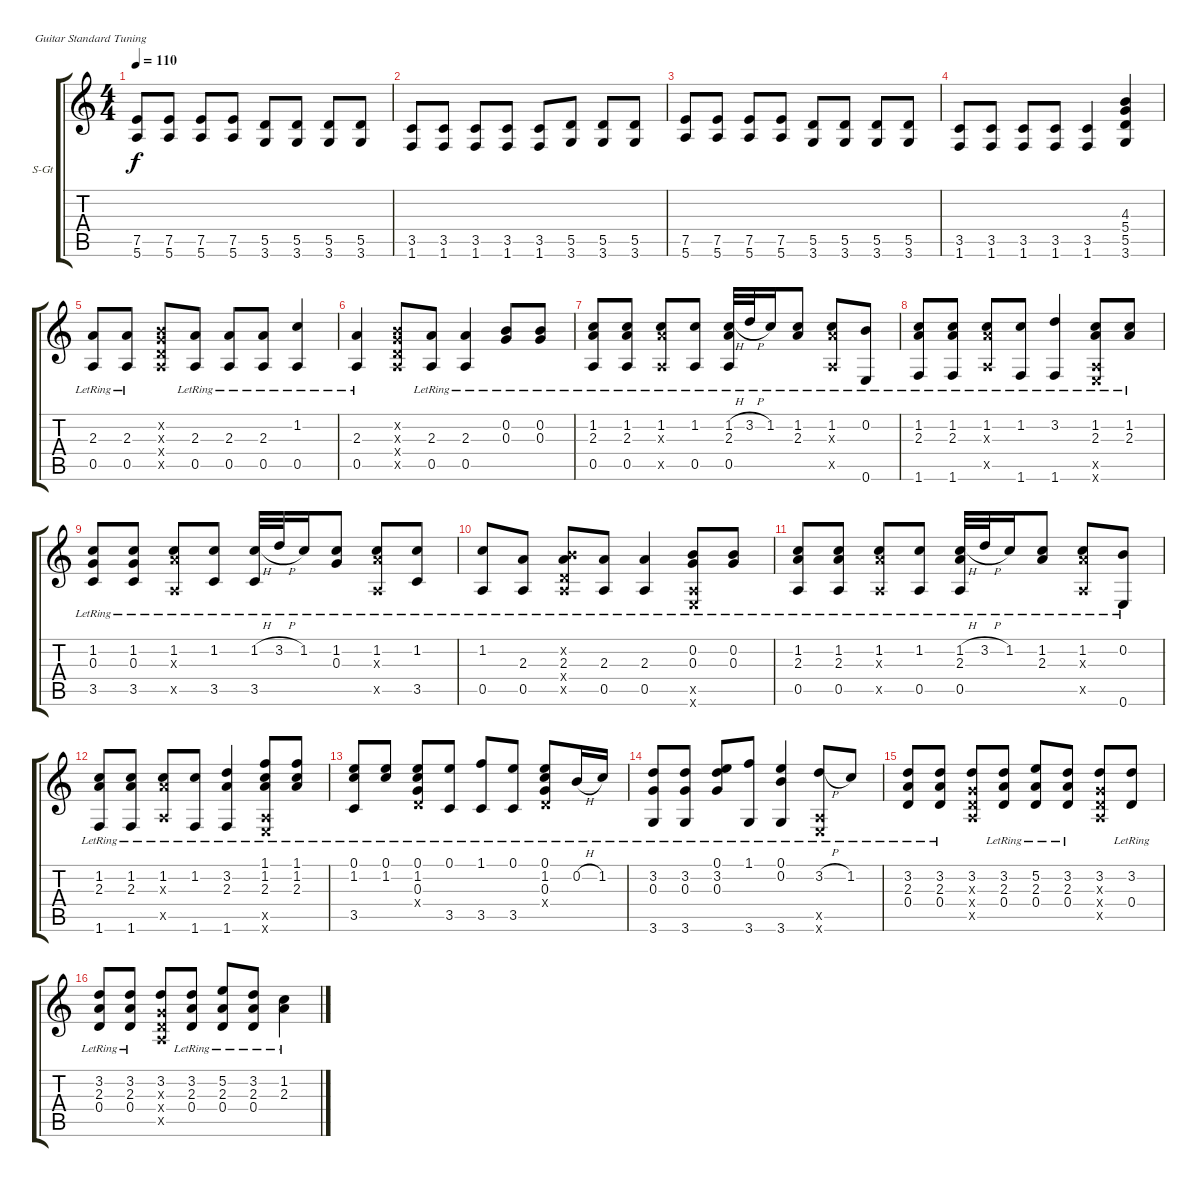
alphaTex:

\defaultSystemsLayout 4
\bracketExtendMode groupsimilarinstruments
\firstSystemTrackNameOrientation horizontal
\otherSystemsTrackNameOrientation horizontal
\track ("Steel Guitar" "S-Gt") {instrument acousticguitarsteel}
\staff {score tabs}
\tuning (E4 B3 G3 D3 A2 E2)
\ts (4 4)
\tempo 110
\clef g2
\scale
0.5
\ks c
(7.5 5.6).8{dy f} (7.5 5.6).8 (7.5 5.6).8 (7.5 5.6).8 (5.5 3.6).8 (5.5 3.6).8 (5.5 3.6).8 (3.6 5.5).8 |
\scale
0.5 (1.6 3.5).8 (1.6 3.5).8 (1.6 3.5).8 (1.6 3.5).8 (1.6 3.5).8 (3.6 5.5).8 (3.6 5.5).8 (5.5 3.6).8 |
\scale
0.531561 (7.5 5.6).8 (7.5 5.6).8 (7.5 5.6).8 (7.5 5.6).8 (5.5 3.6).8 (5.5 3.6).8 (5.5 3.6).8 (3.6 5.5).8 |
\scale
0.468439 (1.6 3.5).8 (1.6 3.5).8 (1.6 3.5).8 (1.6 3.5).8 (1.6 3.5).4 (3.6 5.5 5.4 4.3).4 |
\scale
0.516295 (2.3{lr} 0.5{lr}).8 (2.3{lr} 0.5{lr}).8 (0.2{x} 0.3{x} 0.4{x} 0.5{x}).8 (2.3{lr} 0.5{lr}).8 (2.3{lr} 0.5{lr}).8 (2.3{lr} 0.5{lr}).8 (1.2{lr} 0.5{lr}).4 |
\scale
0.483705 (2.3{lr} 0.5{lr}).4 (0.2{x} 0.3{x} 0.4{x} 0.5{x}).8 (2.3{lr} 0.5{lr}).8 (2.3{lr} 0.5{lr}).4 (0.2{lr} 0.3{lr}).8 (0.2{lr} 0.3{lr}).8 |
\scale
0.588798 (1.2{lr} 2.3{lr} 0.5{lr}).8 (1.2{lr} 2.3{lr} 0.5{lr}).8 (1.2{lr} 2.3{x} 0.5{x}).8 (1.2{lr} 0.5{lr}).8 (1.2{h lr} 2.3{lr} 0.5{lr}).32 3.2{h lr}.32 1.2{lr}.16 (1.2{lr} 2.3{lr}).8 (1.2{lr} 2.3{x} 0.5{x}).8 (0.2{lr} 0.6{lr}).8 |
\scale
0.411202 (1.2{lr} 2.3{lr} 1.6{lr}).8 (1.2{lr} 2.3{lr} 1.6{lr}).8 (1.2{lr} 2.3{x} 0.5{x}).8 (1.2{lr} 1.6{lr}).8 (3.2{lr} 1.6{lr}).4 (1.2{lr} 2.3{lr} 0.5{x} 0.6{x}).8 (1.2{lr} 2.3{lr}).8 |
\scale
0.584011 (1.2{lr} 0.3{lr} 3.5{lr}).8 (1.2{lr} 0.3{lr} 3.5{lr}).8 (1.2{lr} 2.3{x} 0.5{x}).8 (1.2{lr} 3.5{lr}).8 (1.2{h lr} 3.5{lr}).32 3.2{h lr}.32 1.2{lr}.16 (1.2{lr} 0.3{lr}).8 (1.2{lr} 2.3{x} 0.5{x}).8 (1.2{lr} 3.5).8 |
\scale
0.415989 (1.2{lr} 0.5{lr}).8 (2.3{lr} 0.5{lr}).8 (0.2{x} 2.3{lr} 0.4{x} 0.5{x}).8 (2.3{lr} 0.5{lr}).8 (2.3{lr} 0.5{lr}).4 (0.2{lr} 0.3{lr} 0.5{x} 0.6{x}).8 (0.2{lr} 0.3{lr}).8 |
\scale
0.588798 (1.2{lr} 2.3{lr} 0.5{lr}).8 (1.2{lr} 2.3{lr} 0.5{lr}).8 (1.2{lr} 2.3{x} 0.5{x}).8 (1.2{lr} 0.5{lr}).8 (1.2{h lr} 2.3{lr} 0.5{lr}).32 3.2{h lr}.32 1.2{lr}.16 (1.2{lr} 2.3{lr}).8 (1.2{lr} 2.3{x} 0.5{x}).8 (0.2{lr} 0.6{lr}).8 |
\scale
0.411202 (1.2{lr} 2.3{lr} 1.6{lr}).8 (1.2{lr} 2.3{lr} 1.6{lr}).8 (1.2{lr} 2.3{x} 0.5{x}).8 (1.2{lr} 1.6{lr}).8 (3.2{lr} 2.3{lr} 1.6{lr}).4 (1.1{lr} 1.2{lr} 2.3{lr} 0.6{x} 0.5{x}).8 (1.1{lr} 1.2{lr} 2.3{lr}).8 |
\scale
0.55117 (0.1{lr} 1.2{lr} 3.5{lr}).8 (0.1{lr} 1.2{lr}).8 (0.1{lr} 1.2{lr} 0.3{lr} 0.4{x}).8 (0.1{lr} 3.5{lr}).8 (1.1{lr} 3.5{lr}).8 (0.1{lr} 3.5{lr}).8 (0.1{lr} 1.2{lr} 0.3{lr} 0.4{x}).8 0.2{h lr}.16 1.2{lr}.16 |
\scale
0.44883 (3.2{lr} 0.3{lr} 3.6{lr}).8 (3.2{lr} 0.3{lr} 3.6{lr}).8 (0.1{lr} 3.2{lr} 0.3{lr}).8 (1.1{lr} 3.6{lr}).8 (0.1{lr} 0.2{lr} 3.6{lr}).4 (3.2{h lr} 0.6{x} 0.5{x}).8 1.2{lr}.8 |
\scale
0.515298 (3.2{lr} 2.3{lr} 0.4{lr}).8 (3.2{lr} 2.3{lr} 0.4{lr}).8 (3.2 0.3{x} 0.4{x} 0.5{x}).8 (3.2{lr} 2.3{lr} 0.4{lr}).8 (5.2{lr} 2.3{lr} 0.4{lr}).8 (3.2{lr} 2.3{lr} 0.4{lr}).8 (3.2 0.3{x} 0.4{x} 0.5{x}).8 (3.2{lr} 0.4{lr}).8 |
\scale
0.484702 (3.2{lr} 2.3{lr} 0.4{lr}).8 (3.2{lr} 2.3{lr} 0.4{lr}).8 (3.2 0.3{x} 0.4{x} 0.5{x}).8 (3.2{lr} 2.3{lr} 0.4{lr}).8 (5.2{lr} 2.3{lr} 0.4{lr}).8 (3.2{lr} 2.3{lr} 0.4{lr}).8 (1.2{lr} 2.3{lr}).4
